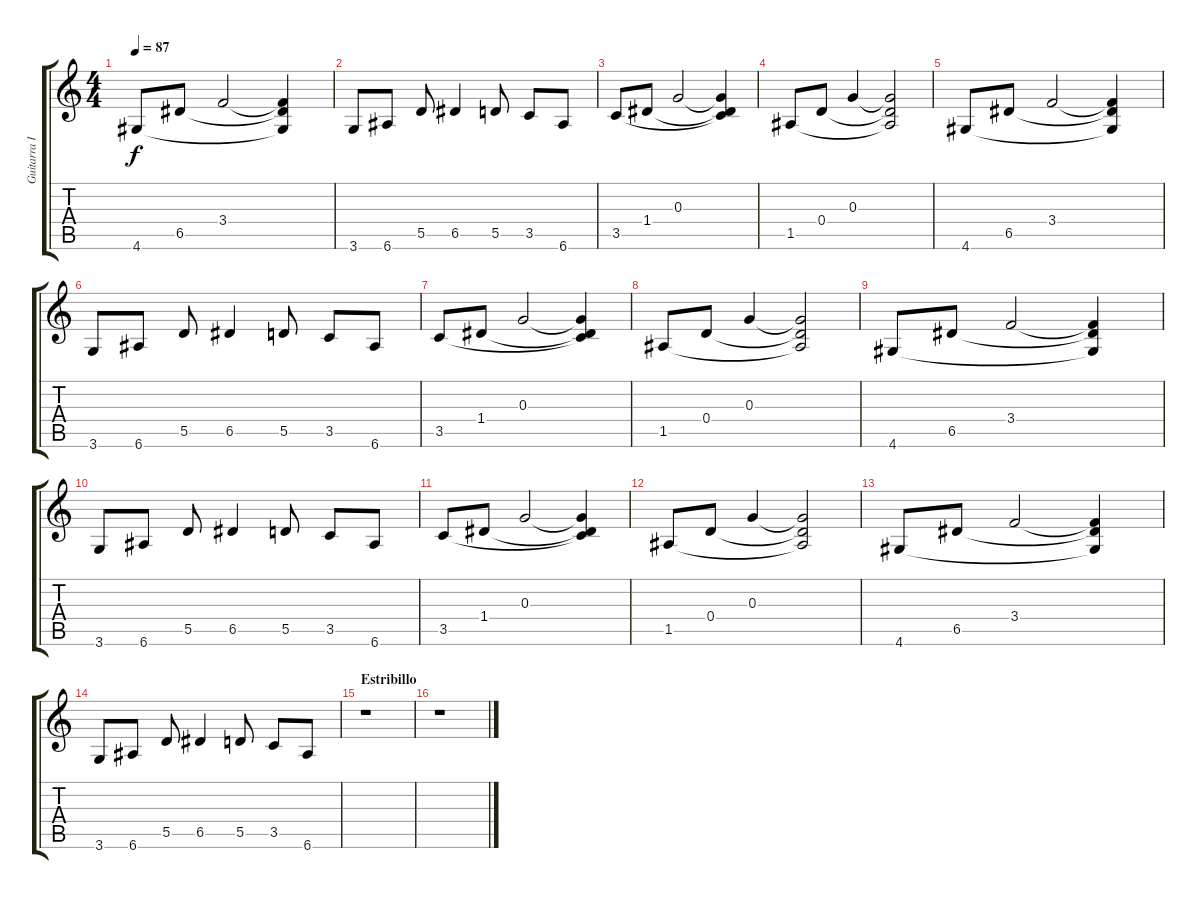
\track ("Guitarra I" "Guitarra I") {instrument electricguitarclean}
\staff {score tabs}
\tuning (E4 B3 G3 D3 A2 E2) {hide}
\ts (4 4)
\tempo 87
\clef g2
\ks c
4.6.8{dy f} 6.5.8 3.4.2 (3.4{t} 6.5{t} 4.6{t}).4 |
3.6.8 6.6.8 5.5.8 6.5.4 5.5.8 3.5.8 6.6.8 |
3.5.8 1.4.8 0.3.2 (0.3{t} 1.4{t} 3.5{t}).4 |
1.5.8 0.4.8 0.3.4 (0.3{t} 0.4{t} 1.5{t}).2 |
4.6.8 6.5.8 3.4.2 (3.4{t} 6.5{t} 4.6{t}).4 |
3.6.8 6.6.8 5.5.8 6.5.4 5.5.8 3.5.8 6.6.8 |
3.5.8{volume 14} 1.4.8 0.3.2 (0.3{t} 1.4{t} 3.5{t}).4 |
1.5.8 0.4.8 0.3.4 (0.3{t} 0.4{t} 1.5{t}).2 |
4.6.8 6.5.8 3.4.2 (3.4{t} 6.5{t} 4.6{t}).4 |
3.6.8{volume 11} 6.6.8 5.5.8 6.5.4 5.5.8 3.5.8 6.6.8 |
3.5.8 1.4.8 0.3.2 (0.3{t} 1.4{t} 3.5{t}).4 |
1.5.8 0.4.8 0.3.4 (0.3{t} 0.4{t} 1.5{t}).2 |
4.6.8 6.5.8 3.4.2 (3.4{t} 6.5{t} 4.6{t}).4 |
3.6.8 6.6.8 5.5.8 6.5.4 5.5.8 3.5.8 6.6.8 |
\section ("" "Estribillo")
r.1 |
r.1
